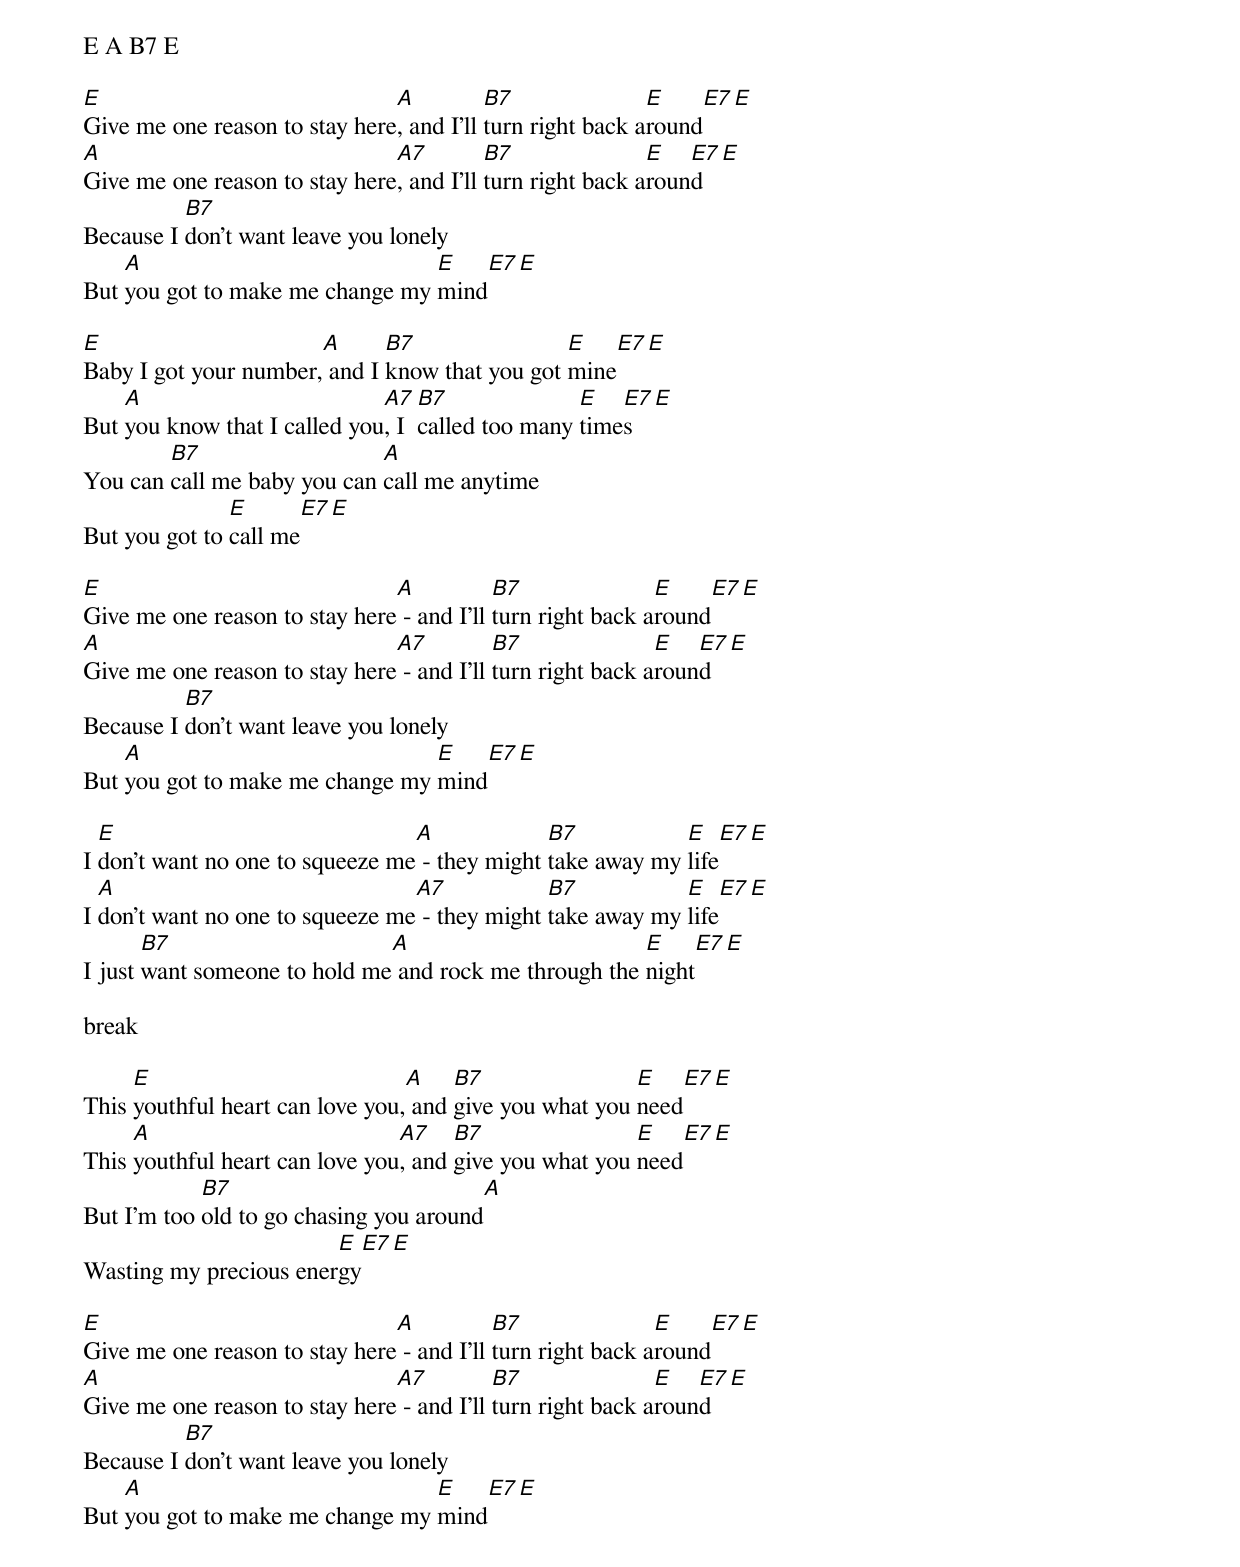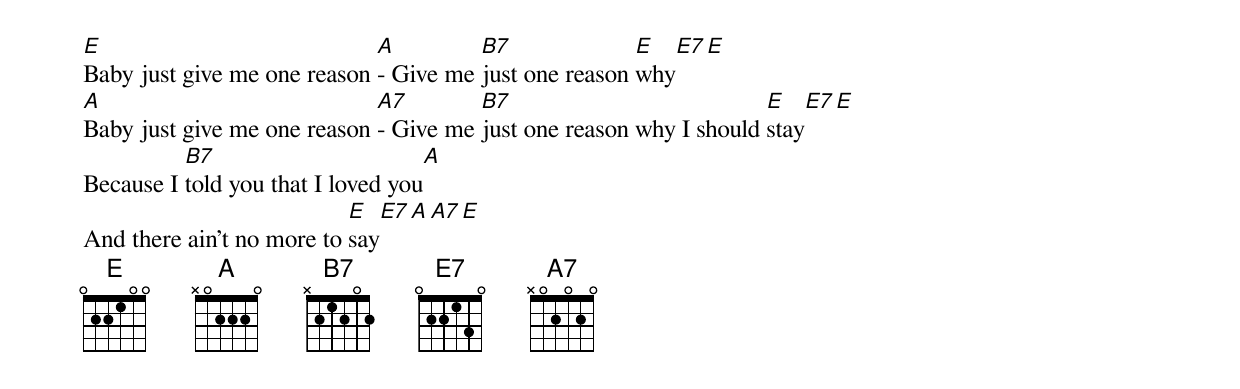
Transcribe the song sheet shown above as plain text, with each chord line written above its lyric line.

E A B7 E

E                              A          B7               E    E7 E
Give me one reason to stay here, and I'll turn right back around
A                              A7         B7               E   E7 E
Give me one reason to stay here, and I'll turn right back around
          B7
Because I don't want leave you lonely
    A                            E    E7 E
But you got to make me change my mind

E                      A      B7                E    E7 E
Baby I got your number, and I know that you got mine
    A                         A7   B7              E   E7 E
But you know that I called you, I  called too many times
        B7                   A
You can call me baby you can call me anytime
               E       E7 E
But you got to call me

E                              A           B7               E    E7 E
Give me one reason to stay here - and I'll turn right back around
A                              A7          B7               E   E7 E
Give me one reason to stay here - and I'll turn right back around
          B7
Because I don't want leave you lonely
    A                            E    E7 E
But you got to make me change my mind

  E                              A             B7           E    E7 E
I don't want no one to squeeze me - they might take away my life
  A                              A7            B7           E   E7 E
I don't want no one to squeeze me - they might take away my life
       B7                     A                        E    E7 E
I just want someone to hold me and rock me through the night

break

     E                           A    B7                E    E7 E
This youthful heart can love you, and give you what you need
     A                          A7    B7                E   E7 E
This youthful heart can love you, and give you what you need
            B7                           A
But I'm too old to go chasing you around
                        E  E7 E
Wasting my precious energy

E                              A           B7               E    E7 E
Give me one reason to stay here - and I'll turn right back around
A                              A7          B7               E   E7 E
Give me one reason to stay here - and I'll turn right back around
          B7
Because I don't want leave you lonely
    A                            E    E7 E
But you got to make me change my mind

E                            A         B7              E    E7 E
Baby just give me one reason - Give me just one reason why
A                            A7        B7                           E   E7 E
Baby just give me one reason - Give me just one reason why I should stay
          B7                        A
Because I told you that I loved you
                           E    E7 A A7 E
And there ain't no more to say
